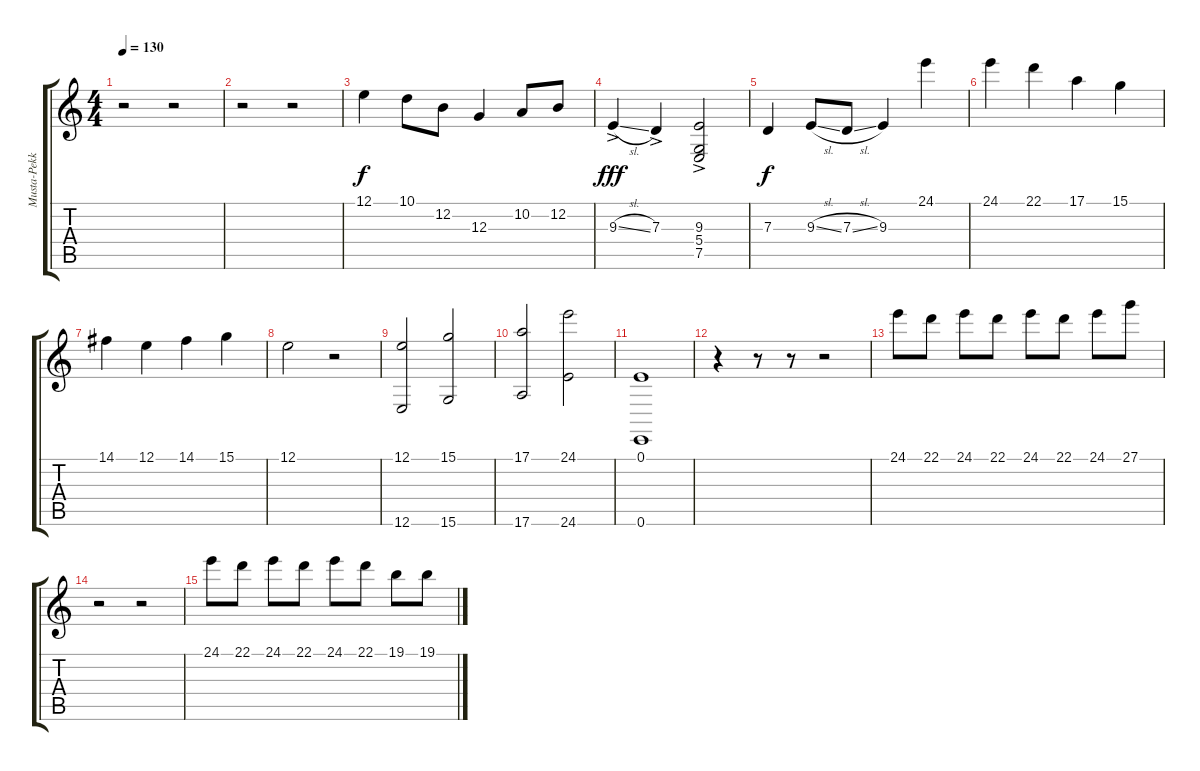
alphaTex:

\track ("Musta-Pekka" "Musta-Pekk") {instrument stringensemble1}
\staff {score tabs}
\tuning (E4 B3 G3 D3 A2 E2) {hide}
\ts (4 4)
\tempo 130
\clef g2
\ks c
r.2{dy f} r.2 |
r.2 r.2 |
12.1.4 10.1.8 12.2.8 12.3.4 10.2.8 12.2.8 |
9.3{sl ac}.4{dy fff} 7.3{ac}.4 (9.3 5.4{ac} 7.5).2 |
7.3.4{dy f} 9.3{sl}.8 7.3{sl}.8 9.3.4 24.1.4 |
24.1.4 22.1.4 17.1.4 15.1.4 |
14.1.4 12.1.4 14.1.4 15.1.4 |
12.1.2 r.2 |
(12.1 12.6).2 (15.1 15.6).2 |
(17.1 17.6).2 (24.1 24.6).2 |
(0.1 0.6).1 |
r.4 r.8 r.8 r.2 |
24.1.8 22.1.8 24.1.8 22.1.8 24.1.8 22.1.8 24.1.8 27.1.8 |
r.2 r.2 |
24.1.8 22.1.8 24.1.8 22.1.8 24.1.8 22.1.8 19.1.8 19.1.8
